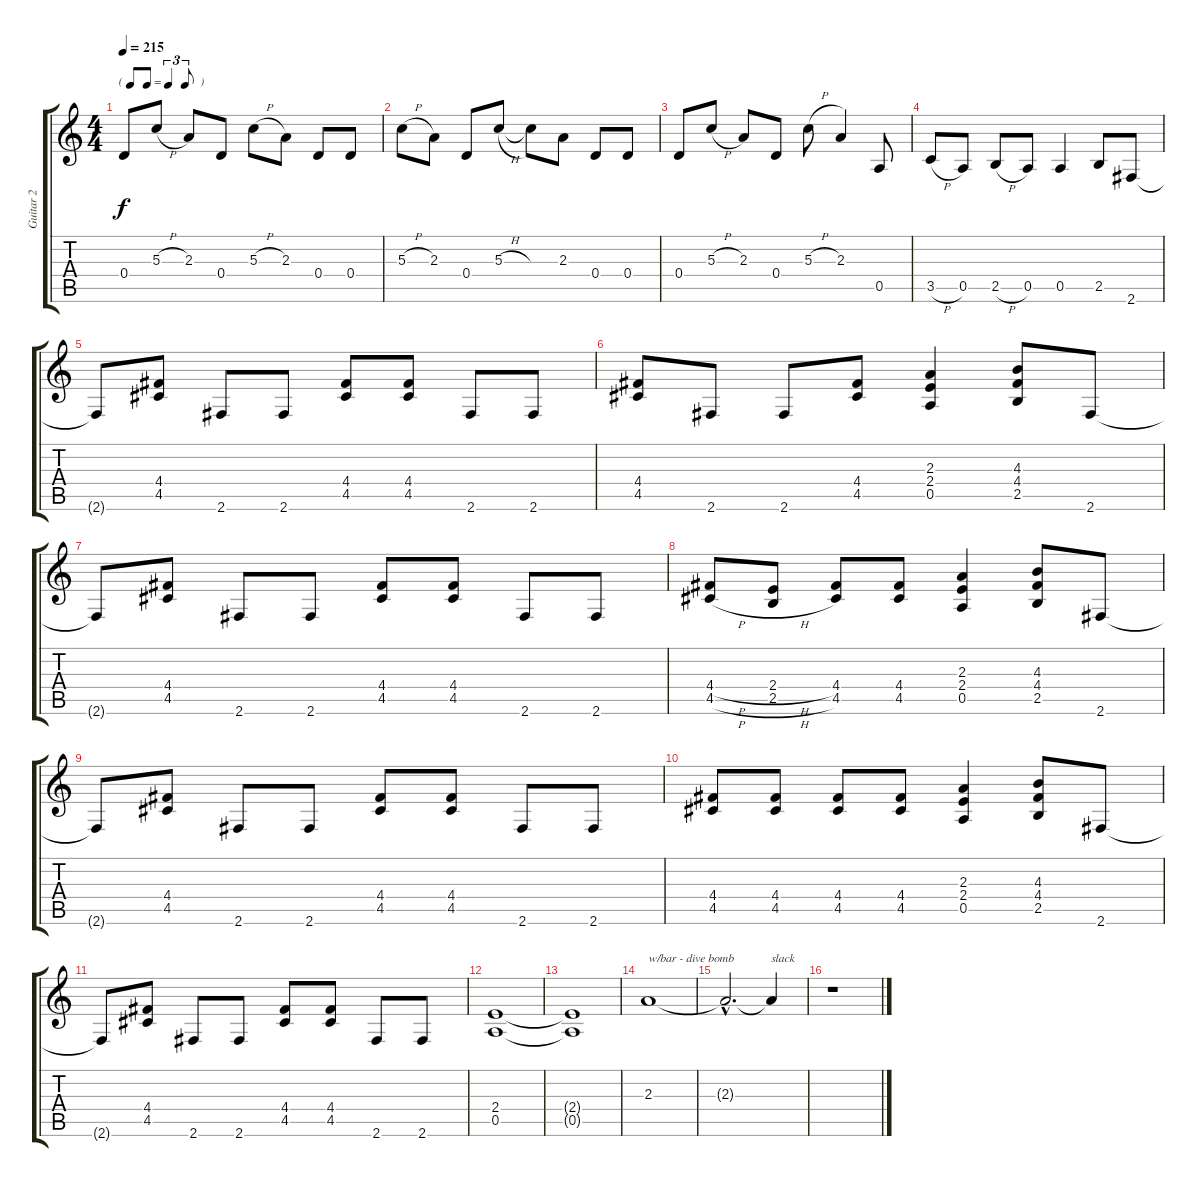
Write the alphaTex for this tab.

\track ("Guitar 2" "Guitar 2") {instrument overdrivenguitar}
\staff {score tabs}
\tuning (E4 B3 G3 D3 A2 E2) {hide}
\ts (4 4)
\tf triplet8th
\tempo 215
\clef g2
\ks c
0.4{t}.8{dy f} 5.3{h}.8 2.3.8 0.4.8 5.3{h}.8 2.3.8 0.4.8 0.4.8 |
5.3{h}.8 2.3.8 0.4.8 5.3{h}.8 5.3{t}.8 2.3.8 0.4.8 0.4.8 |
0.4.8 5.3{h}.8 2.3.8 0.4.8 5.3{h}.8 2.3.4 0.5.8 |
3.5{h}.8 0.5.8 2.5{h}.8 0.5.8 0.5.4 2.5.8 2.6.8 |
2.6{t}.8 (4.4 4.5).8 2.6.8 2.6.8 (4.4 4.5).8 (4.4 4.5).8 2.6.8 2.6.8 |
(4.4 4.5).8 2.6.8 2.6.8 (4.4 4.5).8 (2.3 2.4 0.5).4 (4.3 4.4 2.5).8 2.6.8 |
2.6{t}.8 (4.4 4.5).8 2.6.8 2.6.8 (4.4 4.5).8 (4.4 4.5).8 2.6.8 2.6.8 |
(4.4{h} 4.5{h}).8 (2.4{h} 2.5{h}).8 (4.4 4.5).8 (4.4 4.5).8 (2.3 2.4 0.5).4 (4.3 4.4 2.5).8 2.6.8 |
2.6{t}.8 (4.4 4.5).8 2.6.8 2.6.8 (4.4 4.5).8 (4.4 4.5).8 2.6.8 2.6.8 |
(4.4 4.5).8 (4.4 4.5).8 (4.4 4.5).8 (4.4 4.5).8 (2.3 2.4 0.5).4 (4.3 4.4 2.5).8 2.6.8 |
2.6{t}.8 (4.4 4.5).8 2.6.8 2.6.8 (4.4 4.5).8 (4.4 4.5).8 2.6.8 2.6.8 |
(2.4 0.5).1 |
(2.4{t} 0.5{t}).1 |
2.3.1{txt "w/bar - dive bomb"} |
2.3{hac t}.2{d} 2.3{t}.4{txt "slack"} |
r.1
